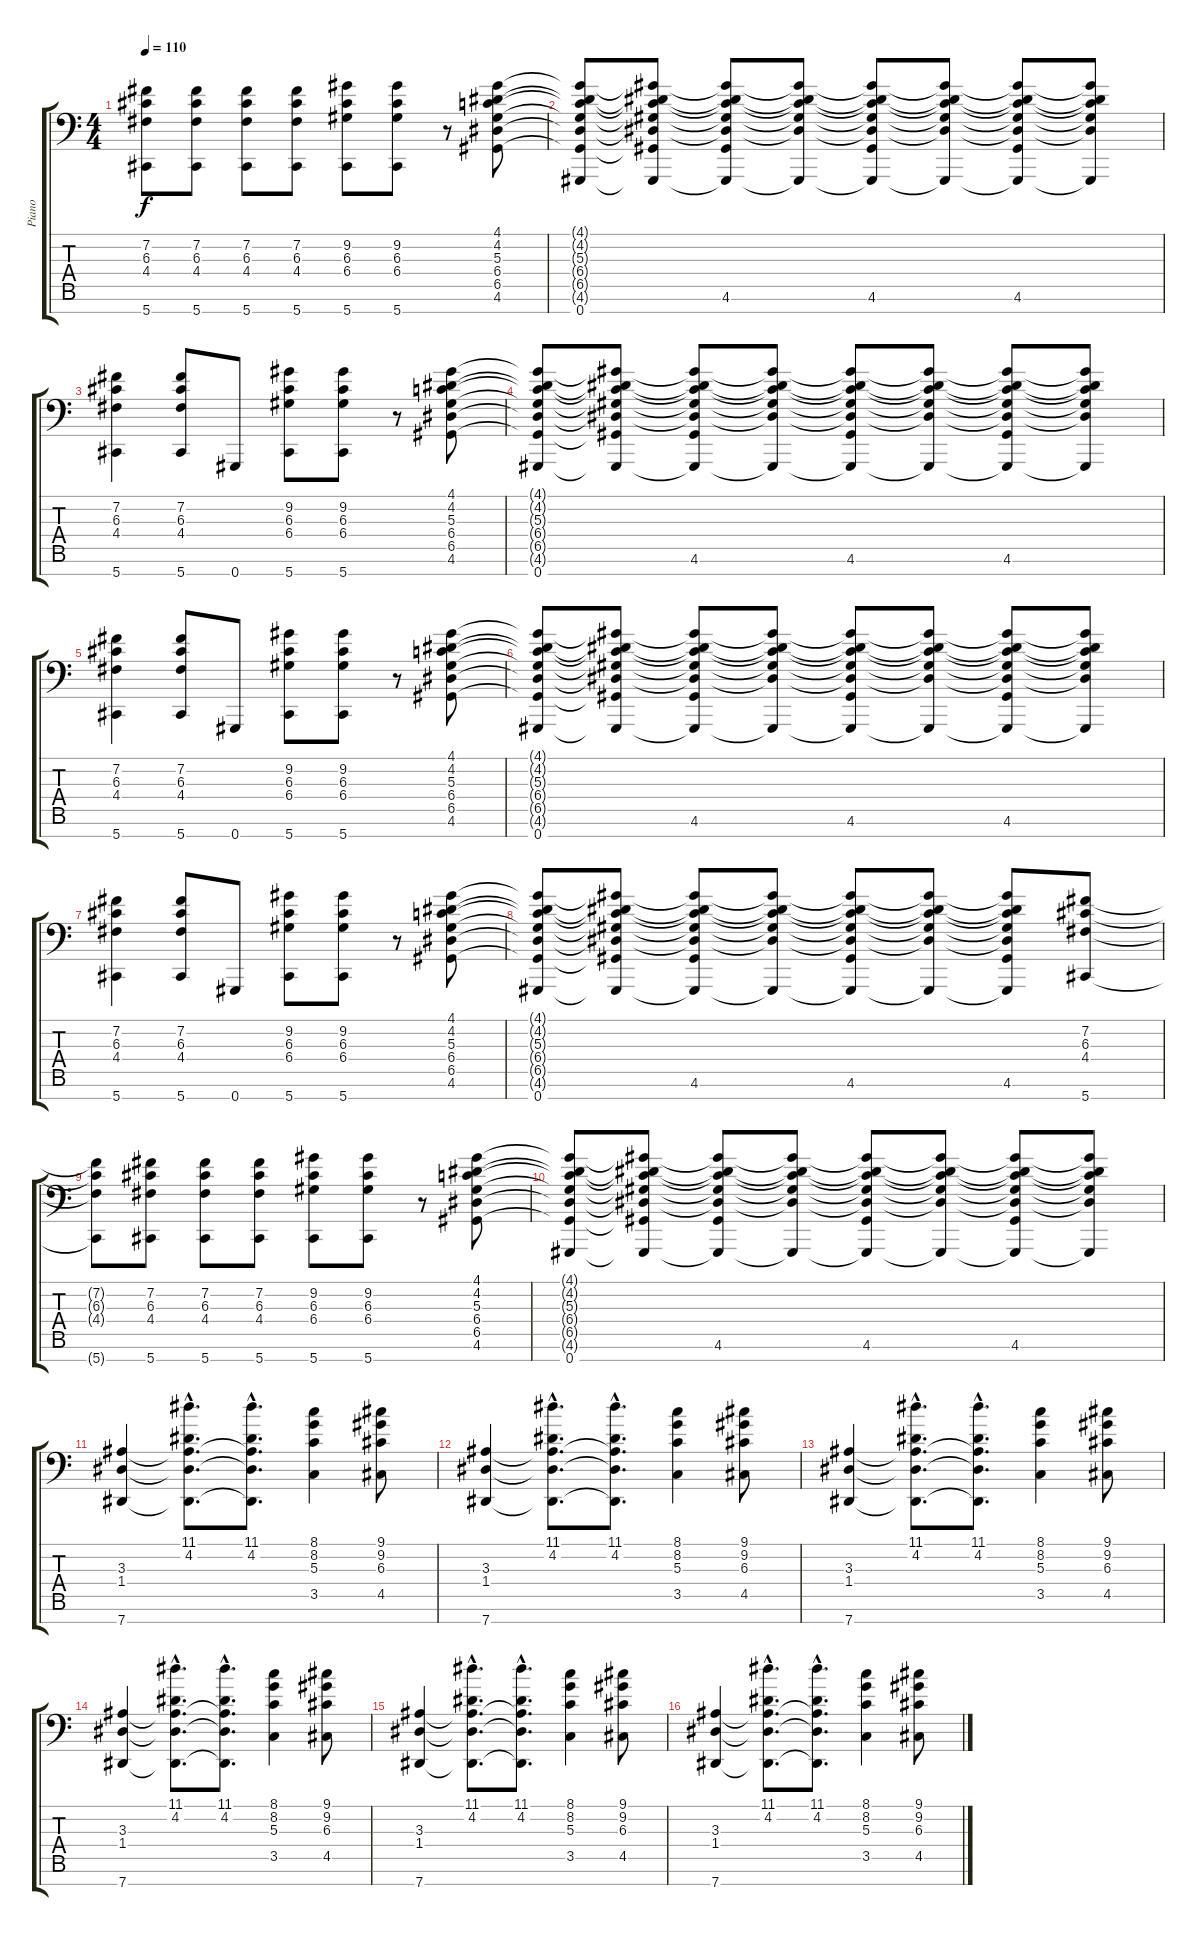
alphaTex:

\track ("Piano" "Piano") {instrument acousticgrandpiano}
\staff {score tabs}
\tuning (E4 B3 G3 D3 A2 E2 Ab1) {hide}
\ts (4 4)
\tempo 110
\clef f4
\ks c
(7.2{t} 6.3{t} 4.4{t} 5.7{t}).8{dy f} (7.2 6.3 4.4 5.7).8 (7.2 6.3 4.4 5.7).8 (7.2 6.3 4.4 5.7).8 (9.2 6.3 6.4 5.7).8 (9.2 6.3 6.4 5.7).8 r.8 (4.1 4.2 5.3 6.4 6.5 4.6).8 |
(4.1{t} 4.2{t} 5.3{t} 6.4{t} 6.5{t} 4.6{t} 0.7).8 (4.1{t} 4.2{t} 5.3{t} 6.4{t} 6.5{t} 4.6{t} 0.7{t}).8 (4.1{t} 4.2{t} 5.3{t} 6.4{t} 6.5{t} 4.6 0.7{t}).8 (4.1{t} 4.2{t} 5.3{t} 6.4{t} 6.5{t} 0.7{t}).8 (4.1{t} 4.2{t} 5.3{t} 6.4{t} 6.5{t} 4.6 0.7{t}).8 (4.1{t} 4.2{t} 5.3{t} 6.4{t} 6.5{t} 0.7{t}).8 (4.1{t} 4.2{t} 5.3{t} 6.4{t} 6.5{t} 4.6 0.7{t}).8 (4.1{t} 4.2{t} 5.3{t} 6.4{t} 6.5{t} 0.7{t}).8 |
(7.2 6.3 4.4 5.7).4 (7.2 6.3 4.4 5.7).8 0.7.8 (9.2 6.3 6.4 5.7).8 (9.2 6.3 6.4 5.7).8 r.8 (4.1 4.2 5.3 6.4 6.5 4.6).8 |
(4.1{t} 4.2{t} 5.3{t} 6.4{t} 6.5{t} 4.6{t} 0.7).8 (4.1{t} 4.2{t} 5.3{t} 6.4{t} 6.5{t} 4.6{t} 0.7{t}).8 (4.1{t} 4.2{t} 5.3{t} 6.4{t} 6.5{t} 4.6 0.7{t}).8 (4.1{t} 4.2{t} 5.3{t} 6.4{t} 6.5{t} 0.7{t}).8 (4.1{t} 4.2{t} 5.3{t} 6.4{t} 6.5{t} 4.6 0.7{t}).8 (4.1{t} 4.2{t} 5.3{t} 6.4{t} 6.5{t} 0.7{t}).8 (4.1{t} 4.2{t} 5.3{t} 6.4{t} 6.5{t} 4.6 0.7{t}).8 (4.1{t} 4.2{t} 5.3{t} 6.4{t} 6.5{t} 0.7{t}).8 |
(7.2 6.3 4.4 5.7).4 (7.2 6.3 4.4 5.7).8 0.7.8 (9.2 6.3 6.4 5.7).8 (9.2 6.3 6.4 5.7).8 r.8 (4.1 4.2 5.3 6.4 6.5 4.6).8 |
(4.1{t} 4.2{t} 5.3{t} 6.4{t} 6.5{t} 4.6{t} 0.7).8 (4.1{t} 4.2{t} 5.3{t} 6.4{t} 6.5{t} 4.6{t} 0.7{t}).8 (4.1{t} 4.2{t} 5.3{t} 6.4{t} 6.5{t} 4.6 0.7{t}).8 (4.1{t} 4.2{t} 5.3{t} 6.4{t} 6.5{t} 0.7{t}).8 (4.1{t} 4.2{t} 5.3{t} 6.4{t} 6.5{t} 4.6 0.7{t}).8 (4.1{t} 4.2{t} 5.3{t} 6.4{t} 6.5{t} 0.7{t}).8 (4.1{t} 4.2{t} 5.3{t} 6.4{t} 6.5{t} 4.6 0.7{t}).8 (4.1{t} 4.2{t} 5.3{t} 6.4{t} 6.5{t} 0.7{t}).8 |
(7.2 6.3 4.4 5.7).4 (7.2 6.3 4.4 5.7).8 0.7.8 (9.2 6.3 6.4 5.7).8 (9.2 6.3 6.4 5.7).8 r.8 (4.1 4.2 5.3 6.4 6.5 4.6).8 |
(4.1{t} 4.2{t} 5.3{t} 6.4{t} 6.5{t} 4.6{t} 0.7).8 (4.1{t} 4.2{t} 5.3{t} 6.4{t} 6.5{t} 4.6{t} 0.7{t}).8 (4.1{t} 4.2{t} 5.3{t} 6.4{t} 6.5{t} 4.6 0.7{t}).8 (4.1{t} 4.2{t} 5.3{t} 6.4{t} 6.5{t} 0.7{t}).8 (4.1{t} 4.2{t} 5.3{t} 6.4{t} 6.5{t} 4.6 0.7{t}).8 (4.1{t} 4.2{t} 5.3{t} 6.4{t} 6.5{t} 0.7{t}).8 (4.1{t} 4.2{t} 5.3{t} 6.4{t} 6.5{t} 4.6 0.7{t}).8 (7.2 6.3 4.4 5.7).8 |
(7.2{t} 6.3{t} 4.4{t} 5.7{t}).8 (7.2 6.3 4.4 5.7).8 (7.2 6.3 4.4 5.7).8 (7.2 6.3 4.4 5.7).8 (9.2 6.3 6.4 5.7).8 (9.2 6.3 6.4 5.7).8 r.8 (4.1 4.2 5.3 6.4 6.5 4.6).8 |
(4.1{t} 4.2{t} 5.3{t} 6.4{t} 6.5{t} 4.6{t} 0.7).8 (4.1{t} 4.2{t} 5.3{t} 6.4{t} 6.5{t} 4.6{t} 0.7{t}).8 (4.1{t} 4.2{t} 5.3{t} 6.4{t} 6.5{t} 4.6 0.7{t}).8 (4.1{t} 4.2{t} 5.3{t} 6.4{t} 6.5{t} 0.7{t}).8 (4.1{t} 4.2{t} 5.3{t} 6.4{t} 6.5{t} 4.6 0.7{t}).8 (4.1{t} 4.2{t} 5.3{t} 6.4{t} 6.5{t} 0.7{t}).8 (4.1{t} 4.2{t} 5.3{t} 6.4{t} 6.5{t} 4.6 0.7{t}).8 (4.1{t} 4.2{t} 5.3{t} 6.4{t} 6.5{t} 0.7{t}).8 |
(3.3 1.4 7.7).4{instrument honkytonkpiano} (11.1{hac} 4.2{hac} 3.3{hac t} 1.4{hac t} 7.7{hac t}).8{d} (11.1{hac} 4.2{hac} 3.3{hac t} 1.4{hac t} 7.7{hac t}).8{d} (8.1 8.2 5.3 3.5).4 (9.1 9.2 6.3 4.5).8 |
(3.3 1.4 7.7).4 (11.1{hac} 4.2{hac} 3.3{hac t} 1.4{hac t} 7.7{hac t}).8{d} (11.1{hac} 4.2{hac} 3.3{hac t} 1.4{hac t} 7.7{hac t}).8{d} (8.1 8.2 5.3 3.5).4 (9.1 9.2 6.3 4.5).8 |
(3.3 1.4 7.7).4 (11.1{hac} 4.2{hac} 3.3{hac t} 1.4{hac t} 7.7{hac t}).8{d} (11.1{hac} 4.2{hac} 3.3{hac t} 1.4{hac t} 7.7{hac t}).8{d} (8.1 8.2 5.3 3.5).4 (9.1 9.2 6.3 4.5).8 |
(3.3 1.4 7.7).4 (11.1{hac} 4.2{hac} 3.3{hac t} 1.4{hac t} 7.7{hac t}).8{d} (11.1{hac} 4.2{hac} 3.3{hac t} 1.4{hac t} 7.7{hac t}).8{d} (8.1 8.2 5.3 3.5).4 (9.1 9.2 6.3 4.5).8 |
(3.3 1.4 7.7).4 (11.1{hac} 4.2{hac} 3.3{hac t} 1.4{hac t} 7.7{hac t}).8{d} (11.1{hac} 4.2{hac} 3.3{hac t} 1.4{hac t} 7.7{hac t}).8{d} (8.1 8.2 5.3 3.5).4 (9.1 9.2 6.3 4.5).8 |
(3.3 1.4 7.7).4 (11.1{hac} 4.2{hac} 3.3{hac t} 1.4{hac t} 7.7{hac t}).8{d} (11.1{hac} 4.2{hac} 3.3{hac t} 1.4{hac t} 7.7{hac t}).8{d} (8.1 8.2 5.3 3.5).4 (9.1 9.2 6.3 4.5).8
